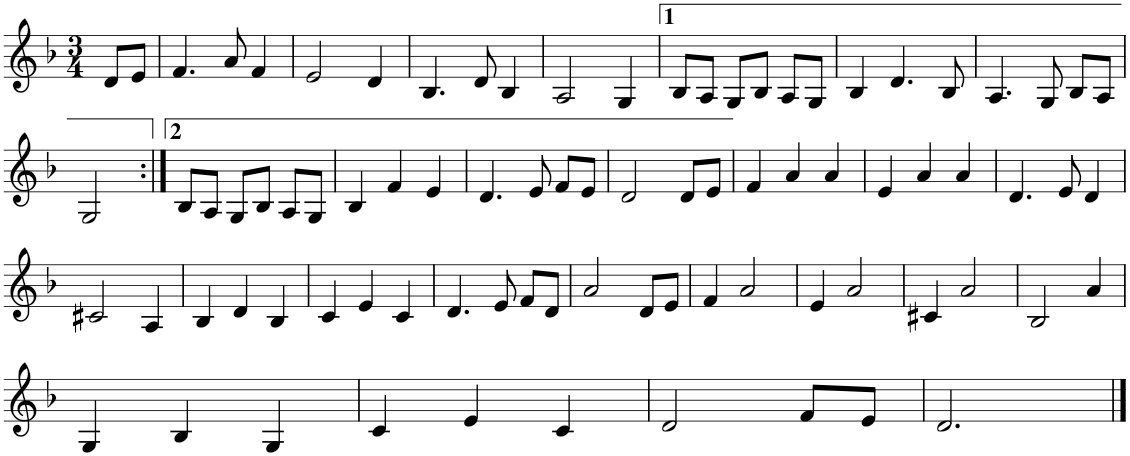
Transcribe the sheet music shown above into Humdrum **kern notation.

**kern
*part1
*staff1
*I"Piano
*I'Pno
*clefG2
*k[b-]
*d:
*M3/4
=1
8d/L
8e/J
=2
4.f/
8a/
4f/
=3
2e/
4d/
=4
4.B-/
8d/
4B-/
=5
2A/
4G/
=6
8B-/L
8A/J
8G/L
8B-/J
8A/L
8G/J
=7
4B-/
4.d/
8B-/
=8
4.A/
8G/
8B-/L
8A/J
!!LO:LB:g=z
=9
2G/
=10:|!
8B-/L
8A/J
8G/L
8B-/J
8A/L
8G/J
=11
4B-/
4f/
4e/
=12
4.d/
8e/
8f/L
8e/J
=13
2d/
8d/L
8e/J
=14
4f/
4a/
4a/
=15
4e/
4a/
4a/
=16
4.d/
8e/
4d/
!!LO:LB:g=z
=17
2c#X/
4A/
=18
4B-/
4d/
4B-/
=19
4c/
4e/
4c/
=20
4.d/
8e/
8f/L
8d/J
=21
2a/
8d/L
8e/J
=22
4f/
2a/
=23
4e/
2a/
=24
4c#X/
2a/
=25
2B-/
4a/
!!LO:LB:g=z
=26
4G/
4B-/
4G/
=27
4c/
4e/
4c/
=28
2d/
8f/L
8e/J
=29
2.d/
==
*-
